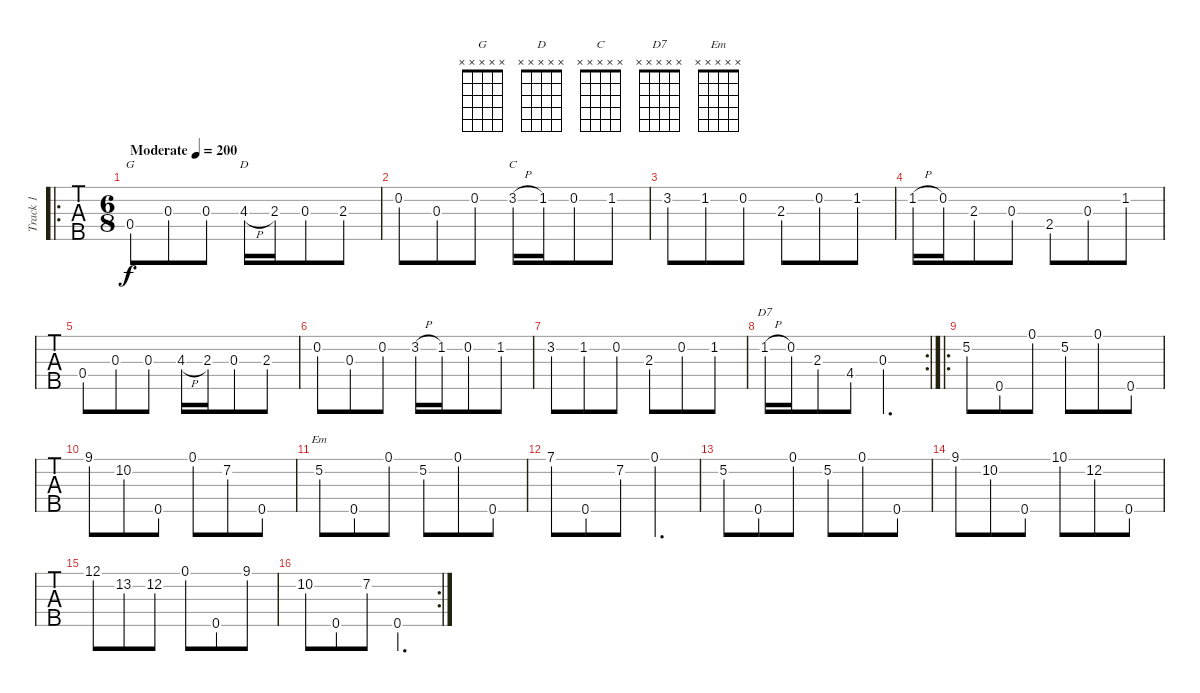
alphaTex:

\track ("Track 1" "Track 1") {instrument banjo}
\staff {tabs}
\tuning (D4 B3 G3 D3 G4) {hide}
\displaytranspose 12
\chord ("G" x x x x x)
\chord ("D" x x x x x)
\chord ("C" x x x x x)
\chord ("D7" x x x x x)
\chord ("Em" x x x x x)
\ro
\ts (6 8)
\tempo (200 "Moderate")
\clef g2
\ks c
0.4.8{ch "G" dy f instrument banjo} 0.3.8 0.3.8 4.3{h}.16{ch "D"} 2.3.16 0.3.8 2.3.8 |
0.2.8 0.3.8 0.2.8 3.2{h}.16{ch "C"} 1.2.16 0.2.8 1.2.8 |
3.2.8 1.2.8 0.2.8 2.3.8 0.2.8 1.2.8 |
1.2{h}.16 0.2.16 2.3.8 0.3.8 2.4.8 0.3.8 1.2.8 |
0.4.8 0.3.8 0.3.8 4.3{h}.16 2.3.16 0.3.8 2.3.8 |
0.2.8 0.3.8 0.2.8 3.2{h}.16 1.2.16 0.2.8 1.2.8 |
3.2.8 1.2.8 0.2.8 2.3.8 0.2.8 1.2.8 |
\rc 2
1.2{h}.16{ch "D7"} 0.2.16 2.3.8 4.4.8 0.3.4{d} |
\ro
5.2.8 0.5.8 0.1.8 5.2.8 0.1.8 0.5.8 |
9.1.8 10.2.8 0.5.8 0.1.8 7.2.8 0.5.8 |
5.2.8{ch "Em"} 0.5.8 0.1.8 5.2.8 0.1.8 0.5.8 |
7.1.8 0.5.8 7.2.8 0.1.4{d} |
5.2.8 0.5.8 0.1.8 5.2.8 0.1.8 0.5.8 |
9.1.8 10.2.8 0.5.8 10.1.8 12.2.8 0.5.8 |
12.1.8 13.2.8 12.2.8 0.1.8 0.5.8 9.1.8 |
\rc 2
10.2.8 0.5.8 7.2.8 0.5.4{d}
